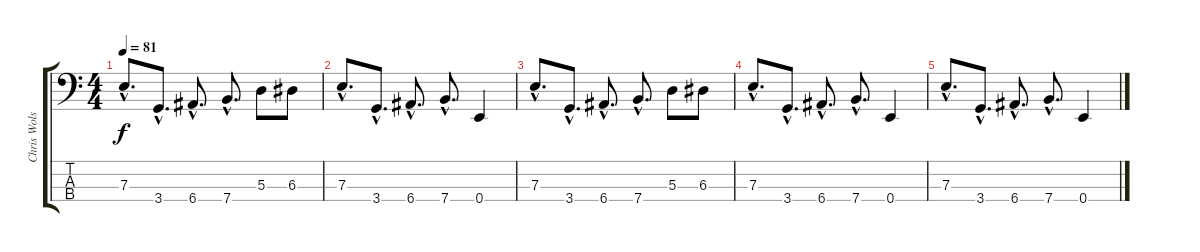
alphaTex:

\track ("Chris Wolstenholme" "Chris Wols") {instrument electricbassfinger}
\staff {score tabs}
\tuning (G2 D2 A1 E1) {hide}
\ts (4 4)
\tempo 81
\clef f4
\ks c
7.3{hac}.8{d dy f} 3.4{hac}.8{d} 6.4{hac}.8{d} 7.4{hac}.8{d} 5.3.8 6.3.8 |
7.3{hac}.8{d instrument lead8bassandlead} 3.4{hac}.8{d} 6.4{hac}.8{d} 7.4{hac}.8{d} 0.4.4 |
7.3{hac}.8{d} 3.4{hac}.8{d} 6.4{hac}.8{d} 7.4{hac}.8{d} 5.3.8 6.3.8 |
7.3{hac}.8{d instrument lead8bassandlead} 3.4{hac}.8{d} 6.4{hac}.8{d} 7.4{hac}.8{d} 0.4.4 |
7.3{hac}.8{d instrument lead8bassandlead} 3.4{hac}.8{d} 6.4{hac}.8{d} 7.4{hac}.8{d} 0.4.4
